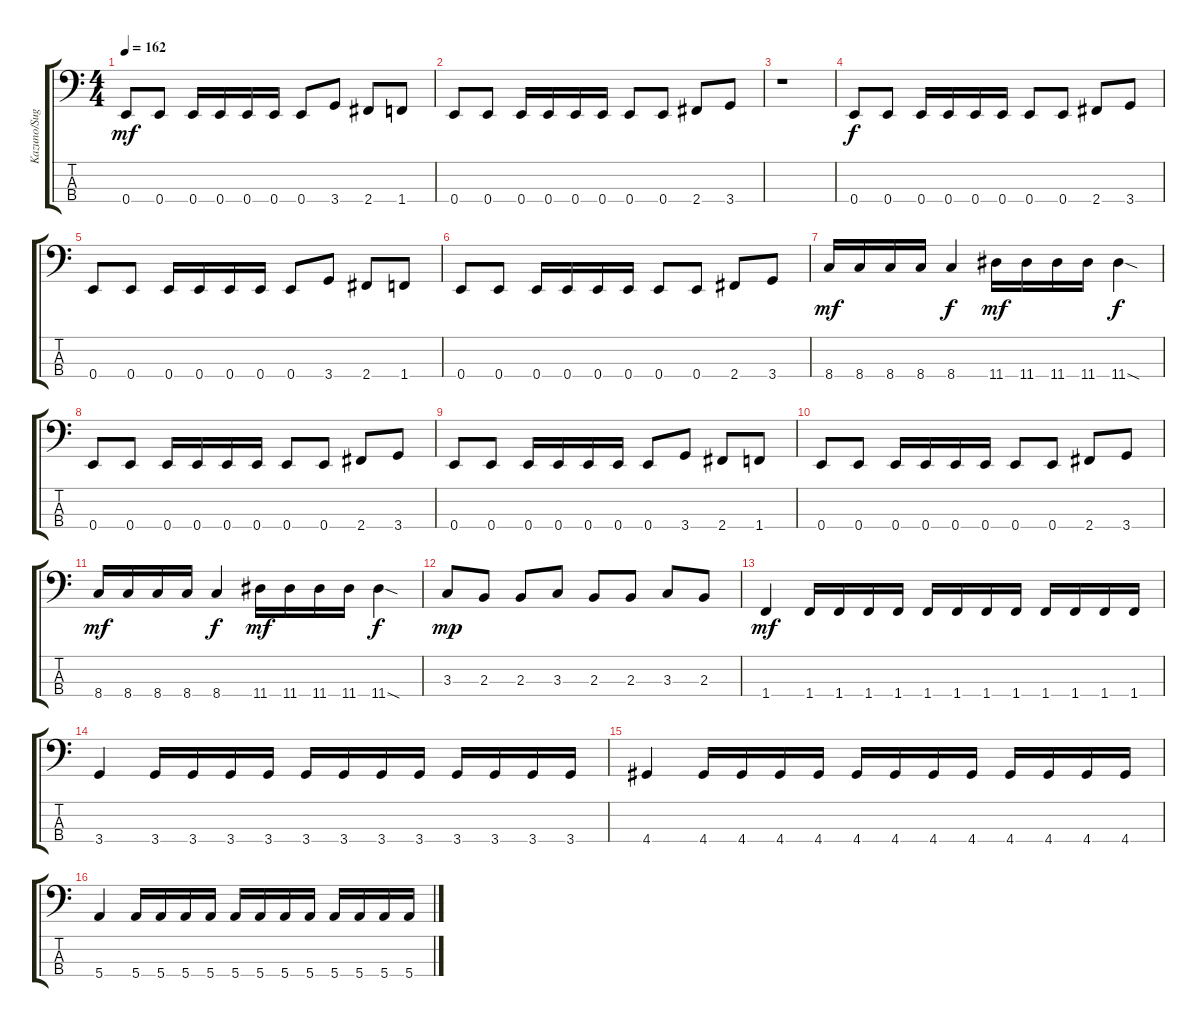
\track ("Kazuno/Sugiya" "Kazuno/Sug") {instrument electricbassfinger}
\staff {score tabs}
\tuning (G2 D2 A1 E1) {hide}
\ts (4 4)
\tempo 162
\clef f4
\ks c
0.4.8{dy mf} 0.4.8 0.4.16 0.4.16 0.4.16 0.4.16 0.4.8 3.4.8 2.4.8 1.4.8 |
0.4.8 0.4.8 0.4.16 0.4.16 0.4.16 0.4.16 0.4.8 0.4.8 2.4.8 3.4.8 |
r.1 |
0.4.8{dy f} 0.4.8 0.4.16 0.4.16 0.4.16 0.4.16 0.4.8 0.4.8 2.4.8 3.4.8 |
0.4.8 0.4.8 0.4.16 0.4.16 0.4.16 0.4.16 0.4.8 3.4.8 2.4.8 1.4.8 |
0.4.8 0.4.8 0.4.16 0.4.16 0.4.16 0.4.16 0.4.8 0.4.8 2.4.8 3.4.8 |
8.4.16{dy mf} 8.4.16 8.4.16 8.4.16 8.4.4{dy f} 11.4.16{dy mf} 11.4.16 11.4.16 11.4.16 11.4{sod}.4{dy f} |
0.4.8 0.4.8 0.4.16 0.4.16 0.4.16 0.4.16 0.4.8 0.4.8 2.4.8 3.4.8 |
0.4.8 0.4.8 0.4.16 0.4.16 0.4.16 0.4.16 0.4.8 3.4.8 2.4.8 1.4.8 |
0.4.8 0.4.8 0.4.16 0.4.16 0.4.16 0.4.16 0.4.8 0.4.8 2.4.8 3.4.8 |
8.4.16{dy mf} 8.4.16 8.4.16 8.4.16 8.4.4{dy f} 11.4.16{dy mf} 11.4.16 11.4.16 11.4.16 11.4{sod}.4{dy f} |
3.3.8{dy mp} 2.3.8 2.3.8 3.3.8 2.3.8 2.3.8 3.3.8 2.3.8 |
1.4.4{dy mf} 1.4.16 1.4.16 1.4.16 1.4.16 1.4.16 1.4.16 1.4.16 1.4.16 1.4.16 1.4.16 1.4.16 1.4.16 |
3.4.4 3.4.16 3.4.16 3.4.16 3.4.16 3.4.16 3.4.16 3.4.16 3.4.16 3.4.16 3.4.16 3.4.16 3.4.16 |
4.4.4 4.4.16 4.4.16 4.4.16 4.4.16 4.4.16 4.4.16 4.4.16 4.4.16 4.4.16 4.4.16 4.4.16 4.4.16 |
5.4.4 5.4.16 5.4.16 5.4.16 5.4.16 5.4.16 5.4.16 5.4.16 5.4.16 5.4.16 5.4.16 5.4.16 5.4.16
